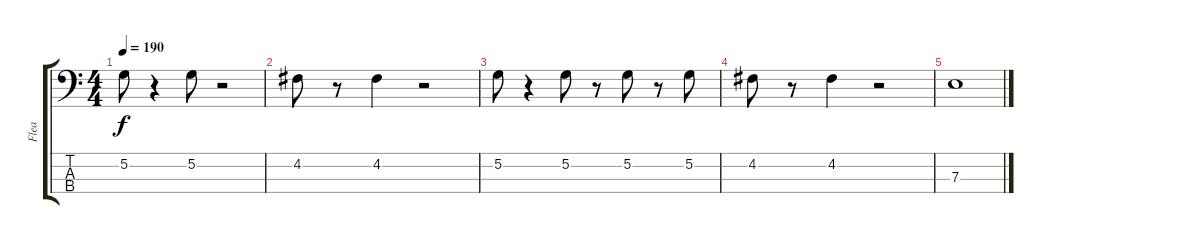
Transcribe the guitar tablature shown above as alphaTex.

\track ("Flea" "Flea") {instrument electricbassfinger}
\staff {score tabs}
\tuning (G2 D2 A1 E1) {hide}
\ts (4 4)
\tempo 190
\clef f4
\ks c
5.2.8{dy f} r.4 5.2.8 r.2 |
4.2.8 r.8 4.2.4 r.2 |
5.2.8 r.4 5.2.8 r.8 5.2.8 r.8 5.2.8 |
4.2.8 r.8 4.2.4 r.2 |
7.3.1
